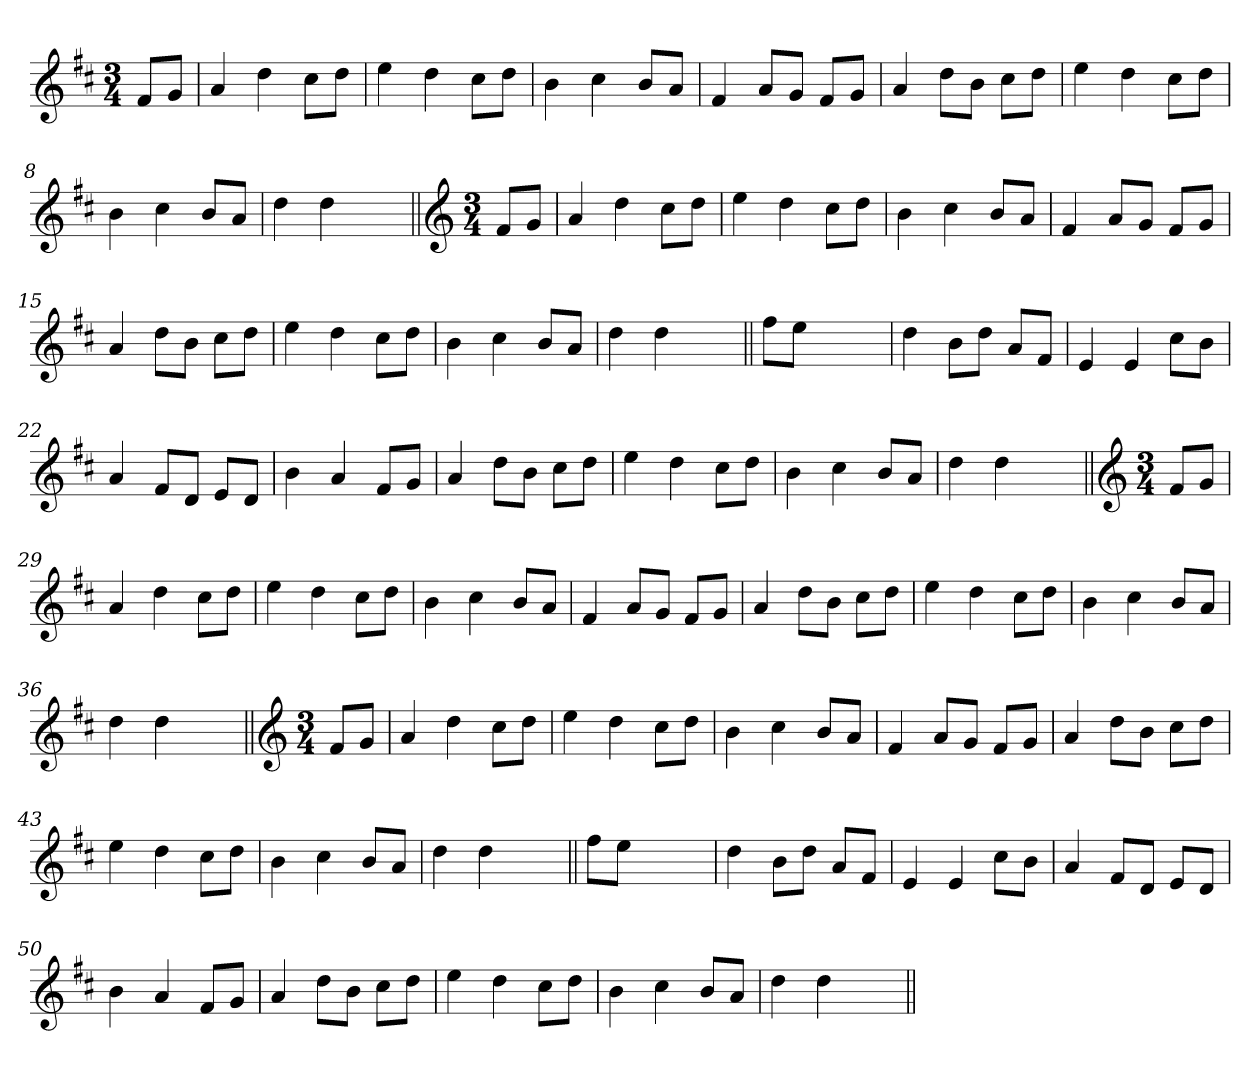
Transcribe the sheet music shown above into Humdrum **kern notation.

**kern
*part1
*staff1
*clefG2
*k[f#c#]
*D:
*M3/4
=1
8f#/L
8g/J
=2
4a/
4dd\
8cc#\L
8dd\J
=3
4ee\
4dd\
8cc#\L
8dd\J
=4
4b\
4cc#\
8b/L
8a/J
=5
4f#/
8a/L
8g/J
8f#/L
8g/J
=6
4a/
8dd\L
8b\J
8cc#\L
8dd\J
=7
4ee\
4dd\
8cc#\L
8dd\J
=8
4b\
4cc#\
8b/L
8a/J
!!LO:LB:g=z
=9
4dd\
4dd\
4ryy
=10||
*clefG2
*M3/4
8f#/L
8g/J
=11
4a/
4dd\
8cc#\L
8dd\J
=12
4ee\
4dd\
8cc#\L
8dd\J
=13
4b\
4cc#\
8b/L
8a/J
=14
4f#/
8a/L
8g/J
8f#/L
8g/J
=15
4a/
8dd\L
8b\J
8cc#\L
8dd\J
=16
4ee\
4dd\
8cc#\L
8dd\J
!!LO:LB:g=z
=17
4b\
4cc#\
8b/L
8a/J
=18
4dd\
4dd\
4ryy
=19||
8ff#\L
8ee\J
2ryy
=20
4dd\
8b\L
8dd\J
8a/L
8f#/J
=21
4e/
4e/
8cc#\L
8b\J
=22
4a/
8f#/L
8d/J
8e/L
8d/J
=23
4b\
4a/
8f#/L
8g/J
=24
4a/
8dd\L
8b\J
8cc#\L
8dd\J
=25
4ee\
4dd\
8cc#\L
8dd\J
!!LO:LB:g=z
=26
4b\
4cc#\
8b/L
8a/J
=27
4dd\
4dd\
4ryy
=28||
*clefG2
*M3/4
8f#/L
8g/J
=29
4a/
4dd\
8cc#\L
8dd\J
=30
4ee\
4dd\
8cc#\L
8dd\J
=31
4b\
4cc#\
8b/L
8a/J
=32
4f#/
8a/L
8g/J
8f#/L
8g/J
=33
4a/
8dd\L
8b\J
8cc#\L
8dd\J
!!LO:LB:g=z
=34
4ee\
4dd\
8cc#\L
8dd\J
=35
4b\
4cc#\
8b/L
8a/J
=36
4dd\
4dd\
4ryy
=37||
*clefG2
*M3/4
8f#/L
8g/J
=38
4a/
4dd\
8cc#\L
8dd\J
=39
4ee\
4dd\
8cc#\L
8dd\J
=40
4b\
4cc#\
8b/L
8a/J
=41
4f#/
8a/L
8g/J
8f#/L
8g/J
!!LO:LB:g=z
=42
4a/
8dd\L
8b\J
8cc#\L
8dd\J
=43
4ee\
4dd\
8cc#\L
8dd\J
=44
4b\
4cc#\
8b/L
8a/J
=45
4dd\
4dd\
4ryy
=46||
8ff#\L
8ee\J
2ryy
=47
4dd\
8b\L
8dd\J
8a/L
8f#/J
=48
4e/
4e/
8cc#\L
8b\J
=49
4a/
8f#/L
8d/J
8e/L
8d/J
=50
4b\
4a/
8f#/L
8g/J
!!LO:LB:g=z
=51
4a/
8dd\L
8b\J
8cc#\L
8dd\J
=52
4ee\
4dd\
8cc#\L
8dd\J
=53
4b\
4cc#\
8b/L
8a/J
=54
4dd\
4dd\
4ryy
=||
*-
